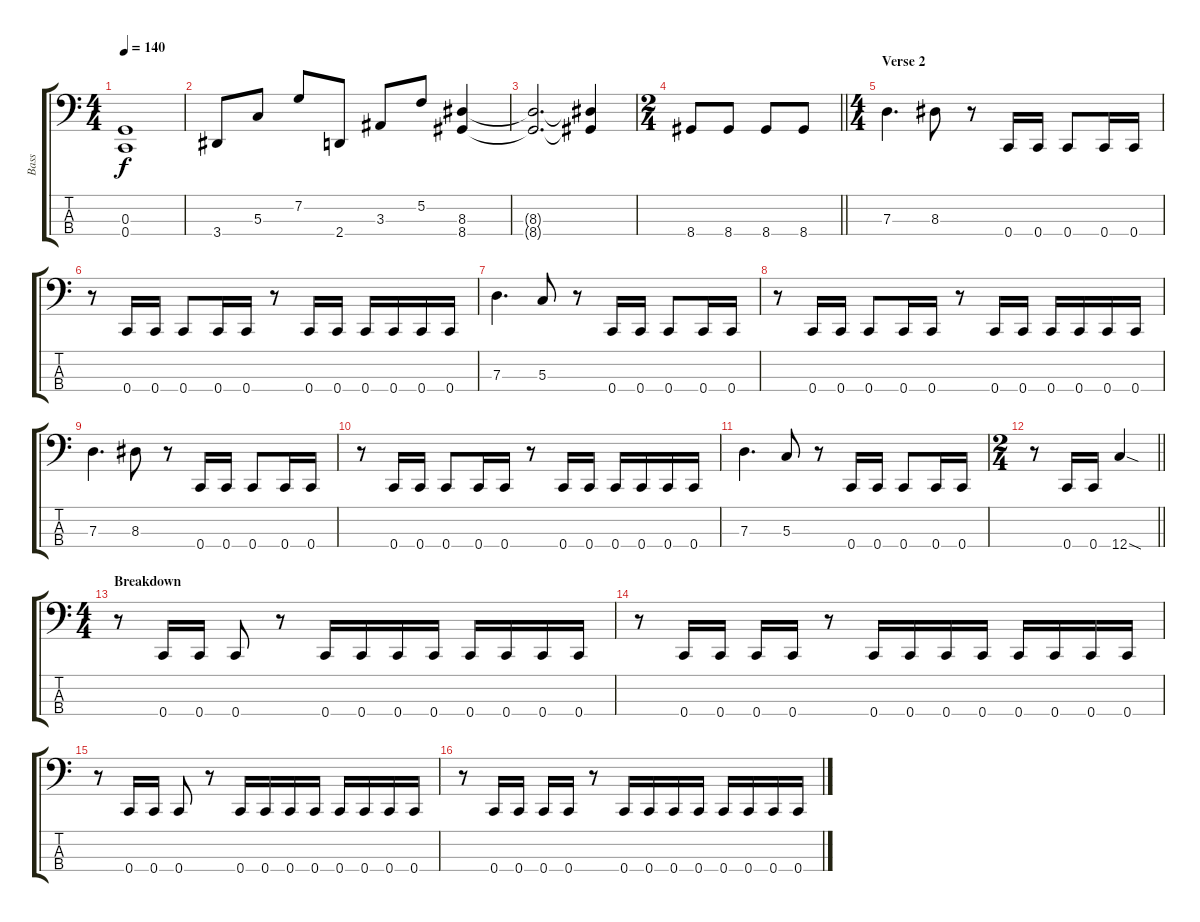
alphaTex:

\track ("Bass" "Bass") {instrument electricbasspick}
\staff {score tabs}
\tuning (F2 C2 G1 C1) {hide}
\ts (4 4)
\tempo 140
\clef f4
\ks c
(0.3{t} 0.4{t}).1{dy f} |
3.4.8 5.3.8 7.2.8 2.4.8 3.3.8 5.2.8 (8.3 8.4).4 |
(8.3{t} 8.4{t}).2{d} (8.3{t} 8.4{t}).4 |
\ts (2 4)
\barLineRight lightlight
8.4.8 8.4.8 8.4.8 8.4.8 |
\ts (4 4)
\section ("" "Verse 2")
7.3.4{d} 8.3.8 r.8 0.4.16 0.4.16 0.4.8 0.4.16 0.4.16 |
r.8 0.4.16 0.4.16 0.4.8 0.4.16 0.4.16 r.8 0.4.16 0.4.16 0.4.16 0.4.16 0.4.16 0.4.16 |
7.3.4{d} 5.3.8 r.8 0.4.16 0.4.16 0.4.8 0.4.16 0.4.16 |
r.8 0.4.16 0.4.16 0.4.8 0.4.16 0.4.16 r.8 0.4.16 0.4.16 0.4.16 0.4.16 0.4.16 0.4.16 |
7.3.4{d} 8.3.8 r.8 0.4.16 0.4.16 0.4.8 0.4.16 0.4.16 |
r.8 0.4.16 0.4.16 0.4.8 0.4.16 0.4.16 r.8 0.4.16 0.4.16 0.4.16 0.4.16 0.4.16 0.4.16 |
7.3.4{d} 5.3.8 r.8 0.4.16 0.4.16 0.4.8 0.4.16 0.4.16 |
\ts (2 4)
\barLineRight lightlight
r.8 0.4.16 0.4.16 12.4{sod}.4 |
\ts (4 4)
\section ("" "Breakdown")
r.8 0.4.16 0.4.16 0.4.8 r.8 0.4.16 0.4.16 0.4.16 0.4.16 0.4.16 0.4.16 0.4.16 0.4.16 |
r.8 0.4.16 0.4.16 0.4.16 0.4.16 r.8 0.4.16 0.4.16 0.4.16 0.4.16 0.4.16 0.4.16 0.4.16 0.4.16 |
r.8 0.4.16 0.4.16 0.4.8 r.8 0.4.16 0.4.16 0.4.16 0.4.16 0.4.16 0.4.16 0.4.16 0.4.16 |
r.8 0.4.16 0.4.16 0.4.16 0.4.16 r.8 0.4.16 0.4.16 0.4.16 0.4.16 0.4.16 0.4.16 0.4.16 0.4.16
